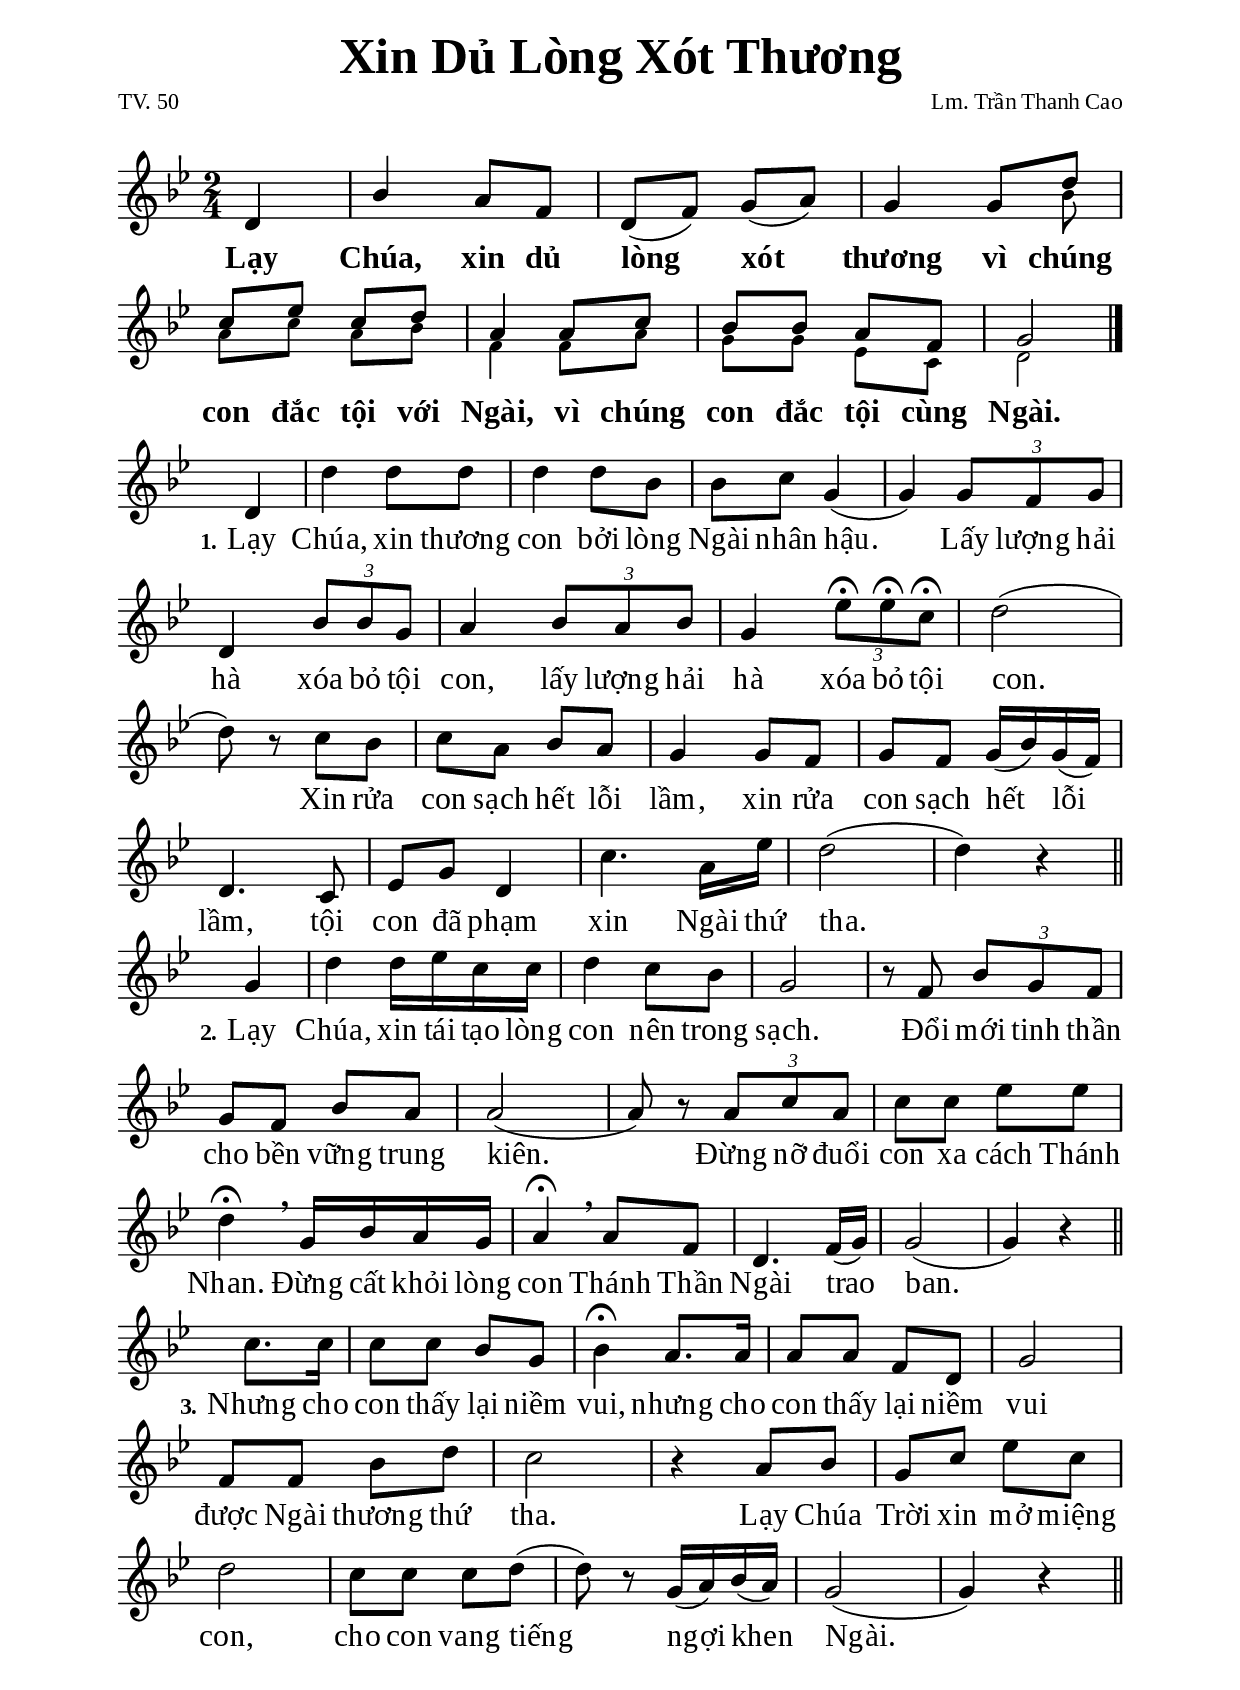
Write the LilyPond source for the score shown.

% Cài đặt chung
\version "2.20.0"
\include "english.ly"

\header {
  title = \markup { \fontsize #3 "Xin Dủ Lòng Xót Thương" }
  poet = "TV. 50"
  composer = "Lm. Trần Thanh Cao"
  arranger = " "
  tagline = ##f
}

\paper {
  #(set-paper-size "a4")
  top-margin = 10\mm
  bottom-margin = 10\mm
  left-margin = 20\mm
  right-margin = 20\mm
  indent = #0
  #(define fonts
    (make-pango-font-tree
      "Liberation Serif"
      "Liberation Serif"
      "Liberation Serif"
      (/ 20 20)))
  page-count = #1
}

% Nhạc điệp khúc
nhacDiepKhucSop = \relative c' {
  \partial 4 d4 |
  bf' a8 f |
  d _(f) g _(a) |
  g4 g8 d' |
  c ef c d |
  a4 a8 c |
  bf bf a f |
  g2 \bar "|."
}

nhacDiepKhucBas = \relative c'' {
  \skip 4
  \skip 2
  \skip 2
  \skip 4. bf8 |
  a c a bf |
  f4 f8 a |
  g g ef c |
  d2
}

% Nhạc phiên khúc
nhacPhienKhucMot = \relative c' {
  \partial 4 d4 |
  d' d8 d |
  d4 d8 bf |
  bf c g4 ( |
  g) \tuplet 3/2 { g8 f g } |
  d4 \tuplet 3/2 { bf'8 bf g } |
  a4 \tuplet 3/2 { bf8 a bf } |
  g4 \tuplet 3/2 { ef'8 \fermata ef \fermata c \fermata } |
  d2 ( |
  d8) r c bf |
  c a bf a |
  g4 g8 f |
  g f g16 (bf) g (f) |
  d4. c8 |
  ef g d4 |
  c'4. a16 ef' |
  d2 ( |
  d4) r \bar "||"
}

nhacPhienKhucHai = \relative c'' {
  \partial 4 g4 |
  d' d16 ef c c |
  d4 c8 bf |
  g2 |
  r8 f \tuplet 3/2 { bf8 g f } |
  g f bf a |
  a2 ( |
  a8) r \tuplet 3/2 { a8 c a } |
  c8 c ef ef |
  d4 \fermata \breathe g,16 bf a g |
  a4 \fermata \breathe a8 f |
  d4. f16 (g) |
  g2 ( |
  g4) r \bar "||"
}

nhacPhienKhucBa = \relative c'' {
  \partial 4 c8. c16 |
  c8 c bf g |
  bf4 \fermata a8. a16 |
  a8 a f d |
  g2 |
  f8 f bf d |
  c2 |
  r4 a8 bf |
  g c ef c |
  d2 |
  c8 c c d ( |
  d) r g,16 (a) bf (a) |
  g2 ( |
  g4) r \bar "||"
}

% Lời điệp khúc
loiDiepKhuc = \lyricmode {
  Lạy Chúa, xin dủ lòng xót thương
  vì chúng con đắc tội với Ngài,
  vì chúng con đắc tội cùng Ngài.
}

% Lời phiên khúc
loiPhienKhucMot = \lyricmode {
  \set stanza = #"1."
  Lạy Chúa, xin thương con bởi lòng Ngài nhân hậu.
  Lấy lượng hải hà xóa bỏ tội con,
  lấy lượng hải hà xóa bỏ tội con.
  Xin rửa con sạch hết lỗi lầm,
  xin rửa con sạch hết lỗi lầm,
  tội con đã phạm xin Ngài thứ tha.
}

loiPhienKhucHai = \lyricmode {
  \set stanza = #"2."
  Lạy Chúa, xin tái tạo lòng con nên trong sạch.
  Đổi mới tinh thần cho bền vững trung kiên.
  Đừng nỡ đuổi con xa cách Thánh Nhan.
  Đừng cất khỏi lòng con Thánh Thần Ngài trao ban.
}

loiPhienKhucBa = \lyricmode {
  \set stanza = #"3."
  Nhưng cho con thấy lại niềm vui,
  nhưng cho con thấy lại niềm vui
  được Ngài thương thứ tha.
  Lạy Chúa Trời xin mở miệng con,
  cho con vang tiếng ngợi khen Ngài.
}


% Dàn trang
\score {
  \new ChoirStaff <<
    \new Staff = diepKhuc \with {
        \consists "Merge_rests_engraver"
        \magnifyStaff #(magstep +1)
      }
      <<
      \new Voice = beSop {
        \voiceOne \key bf \major \time 2/4 \nhacDiepKhucSop
      }
      \new Voice = beBas {
        \override NoteHead.font-size = #-2
        \voiceTwo \key bf \major \time 2/4 \nhacDiepKhucBas
      }
    >>
    \new Lyrics \lyricsto beSop \loiDiepKhuc
  >>
  \layout {
    \override Lyrics.LyricText.font-series = #'bold
    \override Lyrics.LyricText.font-size = #+3
    \override Lyrics.LyricSpace.minimum-distance = #2.0
    \override Score.BarNumber.break-visibility = ##(#f #f #f)
  }
}

\score {
  \new ChoirStaff <<
    \new Staff = phienKhuc \with {
        \magnifyStaff #(magstep +1)
      }
      <<
      \new Voice = beSop {
        \key bf \major \time 2/4 \nhacPhienKhucMot
      }
    >>
    \new Lyrics \lyricsto beSop \loiPhienKhucMot
  >>
  \layout {
    \override Staff.TimeSignature.transparent = ##t
    \override Lyrics.LyricText.font-size = #+3
    \override Lyrics.LyricSpace.minimum-distance = #0.5
    \override Score.BarNumber.break-visibility = ##(#f #f #f)
  }
}

\score {
  \new ChoirStaff <<
    \new Staff = phienKhuc \with {
        \magnifyStaff #(magstep +1)
      }
      <<
      \new Voice = beSop {
        \key bf \major \time 2/4 \nhacPhienKhucHai
      }
    >>
    \new Lyrics \lyricsto beSop \loiPhienKhucHai
  >>
  \layout {
    \override Staff.TimeSignature.transparent = ##t
    \override Lyrics.LyricText.font-size = #+3
    \override Lyrics.LyricSpace.minimum-distance = #0.5
    \override Score.BarNumber.break-visibility = ##(#f #f #f)
  }
}

\score {
  \new ChoirStaff <<
    \new Staff = phienKhuc \with {
        \magnifyStaff #(magstep +1)
      }
      <<
      \new Voice = beSop {
        \key bf \major \time 2/4 \nhacPhienKhucBa
      }
    >>
    \new Lyrics \lyricsto beSop \loiPhienKhucBa
  >>
  \layout {
    \override Staff.TimeSignature.transparent = ##t
    \override Lyrics.LyricText.font-size = #+3
    \override Lyrics.LyricSpace.minimum-distance = #0.5
    \override Score.BarNumber.break-visibility = ##(#f #f #f)
  }
}
